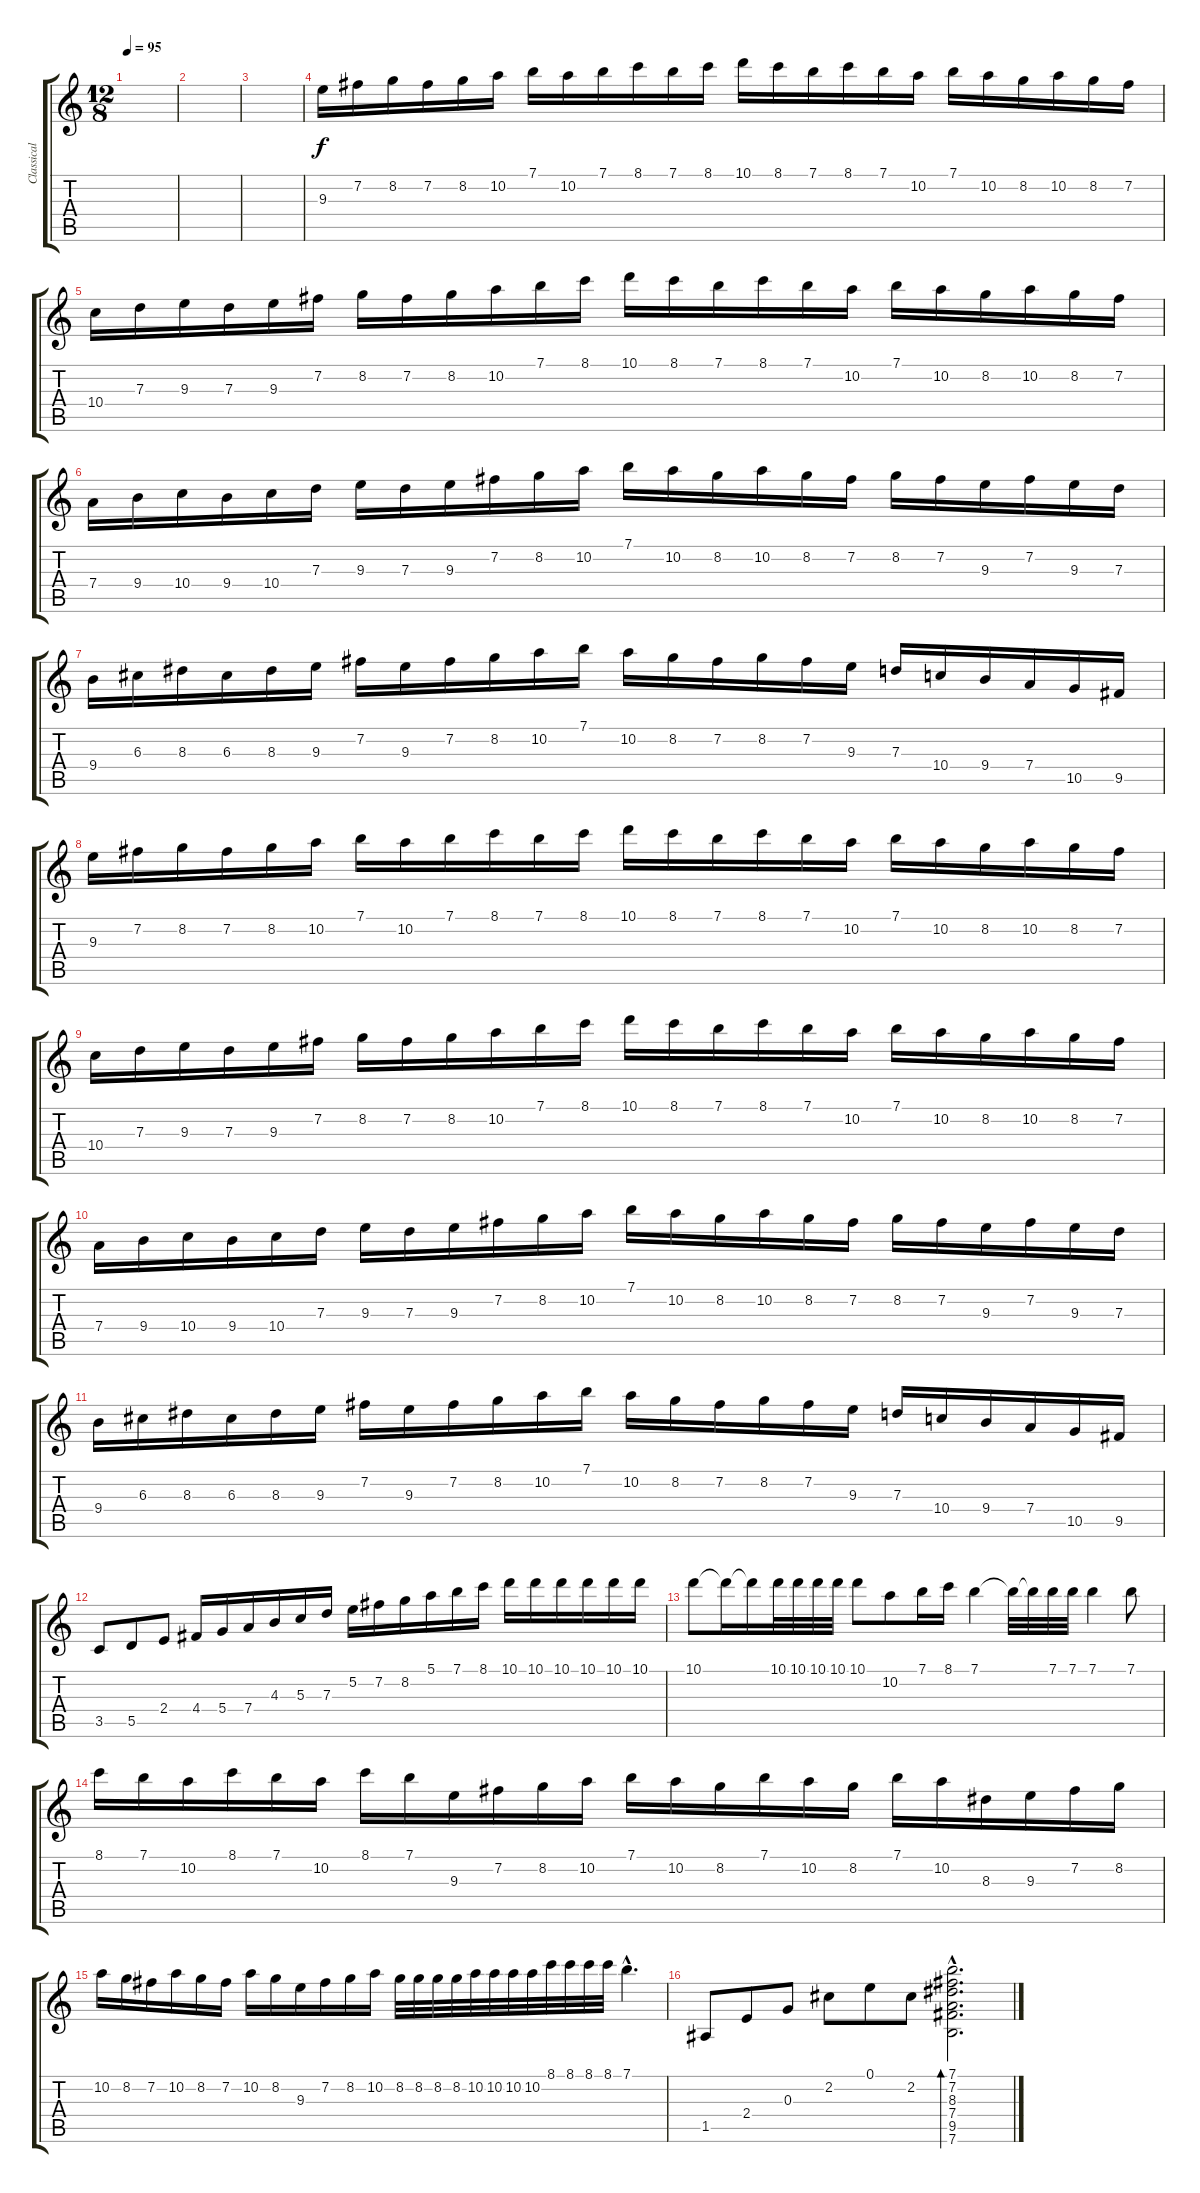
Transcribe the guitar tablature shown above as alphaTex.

\track ("Classical Guitar" "Classical ") {instrument acousticguitarnylon}
\staff {score tabs}
\tuning (E4 B3 G3 D3 A2 E2) {hide}
\ts (12 8)
\tempo 95
\clef g2
\ks c
|
|
|
9.3.16 7.2.16 8.2.16 7.2.16 8.2.16 10.2.16 7.1.16 10.2.16 7.1.16 8.1.16 7.1.16 8.1.16 10.1.16 8.1.16 7.1.16 8.1.16 7.1.16 10.2.16 7.1.16 10.2.16 8.2.16 10.2.16 8.2.16 7.2.16 |
10.4.16 7.3.16 9.3.16 7.3.16 9.3.16 7.2.16 8.2.16 7.2.16 8.2.16 10.2.16 7.1.16 8.1.16 10.1.16 8.1.16 7.1.16 8.1.16 7.1.16 10.2.16 7.1.16 10.2.16 8.2.16 10.2.16 8.2.16 7.2.16 |
7.4.16 9.4.16 10.4.16 9.4.16 10.4.16 7.3.16 9.3.16 7.3.16 9.3.16 7.2.16 8.2.16 10.2.16 7.1.16 10.2.16 8.2.16 10.2.16 8.2.16 7.2.16 8.2.16 7.2.16 9.3.16 7.2.16 9.3.16 7.3.16 |
9.4.16 6.3.16 8.3.16 6.3.16 8.3.16 9.3.16 7.2.16 9.3.16 7.2.16 8.2.16 10.2.16 7.1.16 10.2.16 8.2.16 7.2.16 8.2.16 7.2.16 9.3.16 7.3.16 10.4.16 9.4.16 7.4.16 10.5.16 9.5.16 |
9.3.16 7.2.16 8.2.16 7.2.16 8.2.16 10.2.16 7.1.16 10.2.16 7.1.16 8.1.16 7.1.16 8.1.16 10.1.16 8.1.16 7.1.16 8.1.16 7.1.16 10.2.16 7.1.16 10.2.16 8.2.16 10.2.16 8.2.16 7.2.16 |
10.4.16 7.3.16 9.3.16 7.3.16 9.3.16 7.2.16 8.2.16 7.2.16 8.2.16 10.2.16 7.1.16 8.1.16 10.1.16 8.1.16 7.1.16 8.1.16 7.1.16 10.2.16 7.1.16 10.2.16 8.2.16 10.2.16 8.2.16 7.2.16 |
7.4.16 9.4.16 10.4.16 9.4.16 10.4.16 7.3.16 9.3.16 7.3.16 9.3.16 7.2.16 8.2.16 10.2.16 7.1.16 10.2.16 8.2.16 10.2.16 8.2.16 7.2.16 8.2.16 7.2.16 9.3.16 7.2.16 9.3.16 7.3.16 |
9.4.16 6.3.16 8.3.16 6.3.16 8.3.16 9.3.16 7.2.16 9.3.16 7.2.16 8.2.16 10.2.16 7.1.16 10.2.16 8.2.16 7.2.16 8.2.16 7.2.16 9.3.16 7.3.16 10.4.16 9.4.16 7.4.16 10.5.16 9.5.16 |
3.5.8{volume 16} 5.5.8 2.4.8 4.4.16 5.4.16 7.4.16 4.3.16 5.3.16 7.3.16 5.2.16 7.2.16 8.2.16 5.1.16 7.1.16 8.1.16 10.1.16 10.1.16 10.1.16 10.1.16 10.1.16 10.1.16 |
10.1.8 10.1{t}.16 10.1{t}.16 10.1.32 10.1.32 10.1.32 10.1.32 10.1.8 10.2.8 7.1.16 8.1.16 7.1.4 7.1{t}.32 7.1{t}.32 7.1.32 7.1.32 7.1.4 7.1.8 |
8.1.16 7.1.16 10.2.16 8.1.16 7.1.16 10.2.16 8.1.16 7.1.16 9.3.16 7.2.16 8.2.16 10.2.16 7.1.16 10.2.16 8.2.16 7.1.16 10.2.16 8.2.16 7.1.16 10.2.16 8.3.16 9.3.16 7.2.16 8.2.16 |
10.2.16 8.2.16 7.2.16 10.2.16 8.2.16 7.2.16 10.2.16 8.2.16 9.3.16 7.2.16 8.2.16 10.2.16 8.2.32 8.2.32 8.2.32 8.2.32 10.2.32 10.2.32 10.2.32 10.2.32 8.1.32 8.1.32 8.1.32 8.1.32 7.1{hac}.4{d} |
1.5.8 2.4.8 0.3.8 2.2.8 0.1.8 2.2.8 (7.1{hac} 7.2{hac} 8.3{hac} 7.4{hac} 9.5{hac} 7.6{hac}).2{d bd 60}
